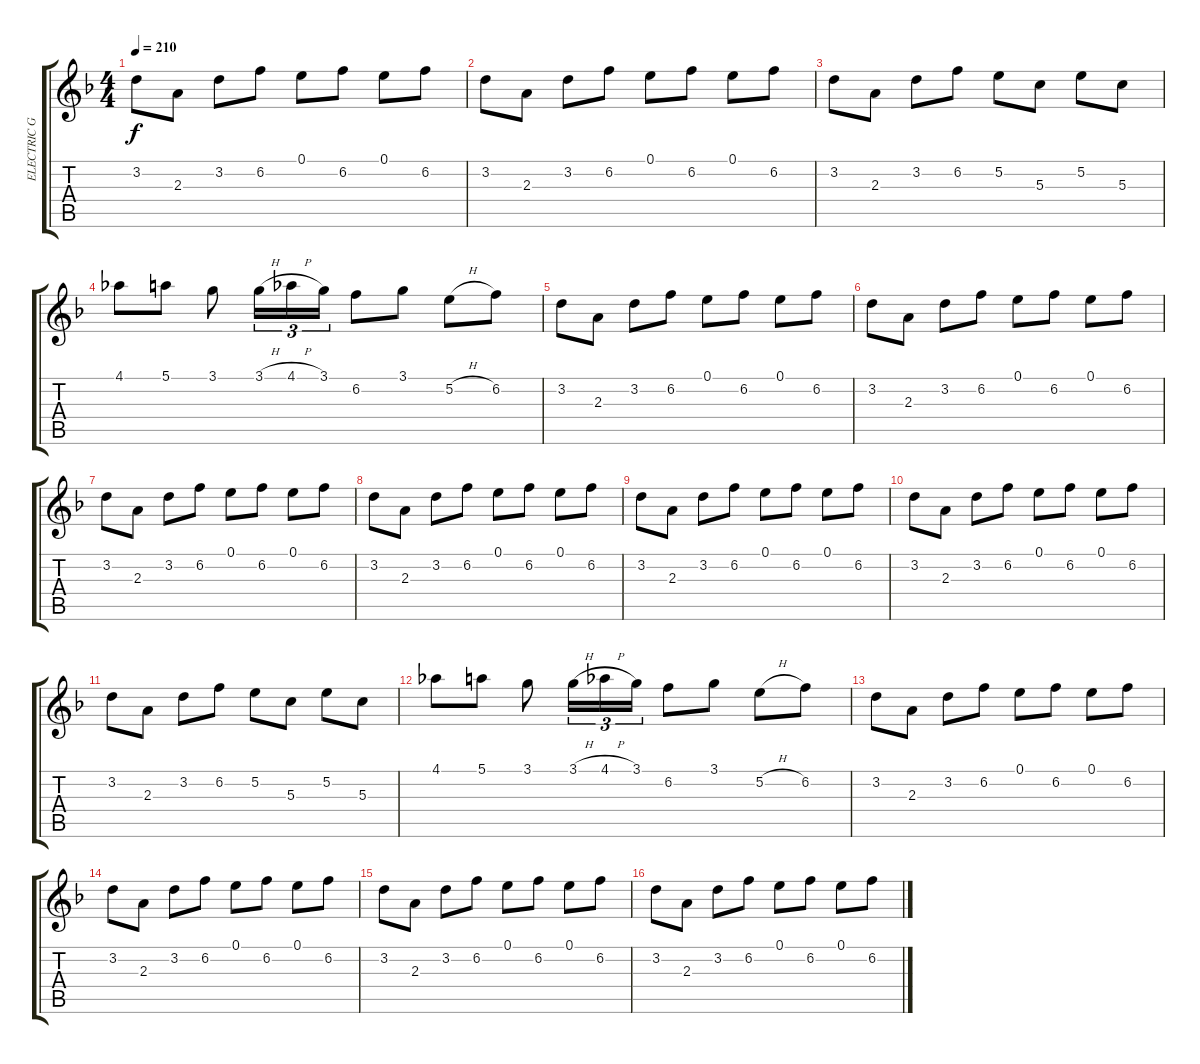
\track ("ELECTRIC GUITAR 3" "ELECTRIC G") {instrument overdrivenguitar}
\staff {score tabs}
\tuning (E4 B3 G3 D3 A2 E2) {hide}
\ts (4 4)
\tempo 210
\clef g2
\ks f
3.2.8{dy f} 2.3.8 3.2.8 6.2.8 0.1.8 6.2.8 0.1.8 6.2.8 |
3.2.8 2.3.8 3.2.8 6.2.8 0.1.8 6.2.8 0.1.8 6.2.8 |
3.2.8 2.3.8 3.2.8 6.2.8 5.2.8 5.3.8 5.2.8 5.3.8 |
4.1.8 5.1.8 3.1.8 3.1{h}.16{tu (3 2)} 4.1{h}.16{tu (3 2)} 3.1.16{tu (3 2)} 6.2.8 3.1.8 5.2{h}.8 6.2.8 |
3.2.8 2.3.8 3.2.8 6.2.8 0.1.8 6.2.8 0.1.8 6.2.8 |
3.2.8 2.3.8 3.2.8 6.2.8 0.1.8 6.2.8 0.1.8 6.2.8 |
3.2.8 2.3.8 3.2.8 6.2.8 0.1.8 6.2.8 0.1.8 6.2.8 |
3.2.8 2.3.8 3.2.8 6.2.8 0.1.8 6.2.8 0.1.8 6.2.8 |
3.2.8 2.3.8 3.2.8 6.2.8 0.1.8 6.2.8 0.1.8 6.2.8 |
3.2.8 2.3.8 3.2.8 6.2.8 0.1.8 6.2.8 0.1.8 6.2.8 |
3.2.8 2.3.8 3.2.8 6.2.8 5.2.8 5.3.8 5.2.8 5.3.8 |
4.1.8 5.1.8 3.1.8 3.1{h}.16{tu (3 2)} 4.1{h}.16{tu (3 2)} 3.1.16{tu (3 2)} 6.2.8 3.1.8 5.2{h}.8 6.2.8 |
3.2.8 2.3.8 3.2.8 6.2.8 0.1.8 6.2.8 0.1.8 6.2.8 |
3.2.8 2.3.8 3.2.8 6.2.8 0.1.8 6.2.8 0.1.8 6.2.8 |
3.2.8 2.3.8 3.2.8 6.2.8 0.1.8 6.2.8 0.1.8 6.2.8 |
3.2.8 2.3.8 3.2.8 6.2.8 0.1.8 6.2.8 0.1.8 6.2.8
